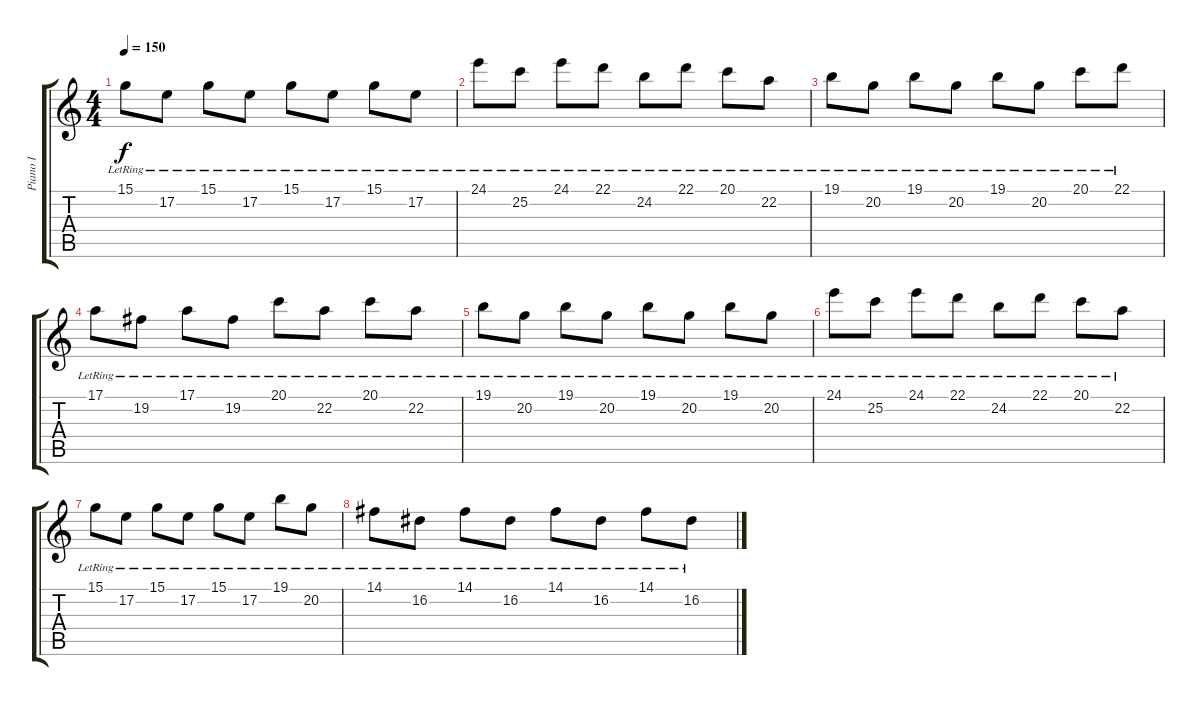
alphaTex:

\track ("Piano I" "Piano I") {instrument acousticgrandpiano}
\staff {score tabs}
\tuning (E4 B3 G3 D3 A2 E2) {hide}
\ts (4 4)
\tempo 150
\clef g2
\ks c
15.1{lr}.8{dy f volume 7 balance 8 instrument celesta} 17.2{lr}.8 15.1{lr}.8 17.2{lr}.8 15.1{lr}.8 17.2{lr}.8 15.1{lr}.8 17.2{lr}.8 |
24.1{lr}.8 25.2{lr}.8 24.1{lr}.8 22.1{lr}.8 24.2{lr}.8 22.1{lr}.8 20.1{lr}.8 22.2{lr}.8 |
19.1{lr}.8{volume 5} 20.2{lr}.8 19.1{lr}.8 20.2{lr}.8 19.1{lr}.8 20.2{lr}.8 20.1{lr}.8 22.1{lr}.8 |
17.1{lr}.8 19.2{lr}.8 17.1{lr}.8 19.2{lr}.8 20.1{lr}.8 22.2{lr}.8 20.1{lr}.8 22.2{lr}.8 |
19.1{lr}.8{volume 3} 20.2{lr}.8 19.1{lr}.8 20.2{lr}.8 19.1{lr}.8 20.2{lr}.8 19.1{lr}.8 20.2{lr}.8 |
24.1{lr}.8 25.2{lr}.8 24.1{lr}.8 22.1{lr}.8 24.2{lr}.8 22.1{lr}.8 20.1{lr}.8 22.2{lr}.8 |
15.1{lr}.8{volume 0} 17.2{lr}.8 15.1{lr}.8 17.2{lr}.8 15.1{lr}.8 17.2{lr}.8 19.1{lr}.8 20.2{lr}.8 |
14.1{lr}.8 16.2{lr}.8 14.1{lr}.8 16.2{lr}.8 14.1{lr}.8 16.2{lr}.8 14.1{lr}.8 16.2{lr}.8
